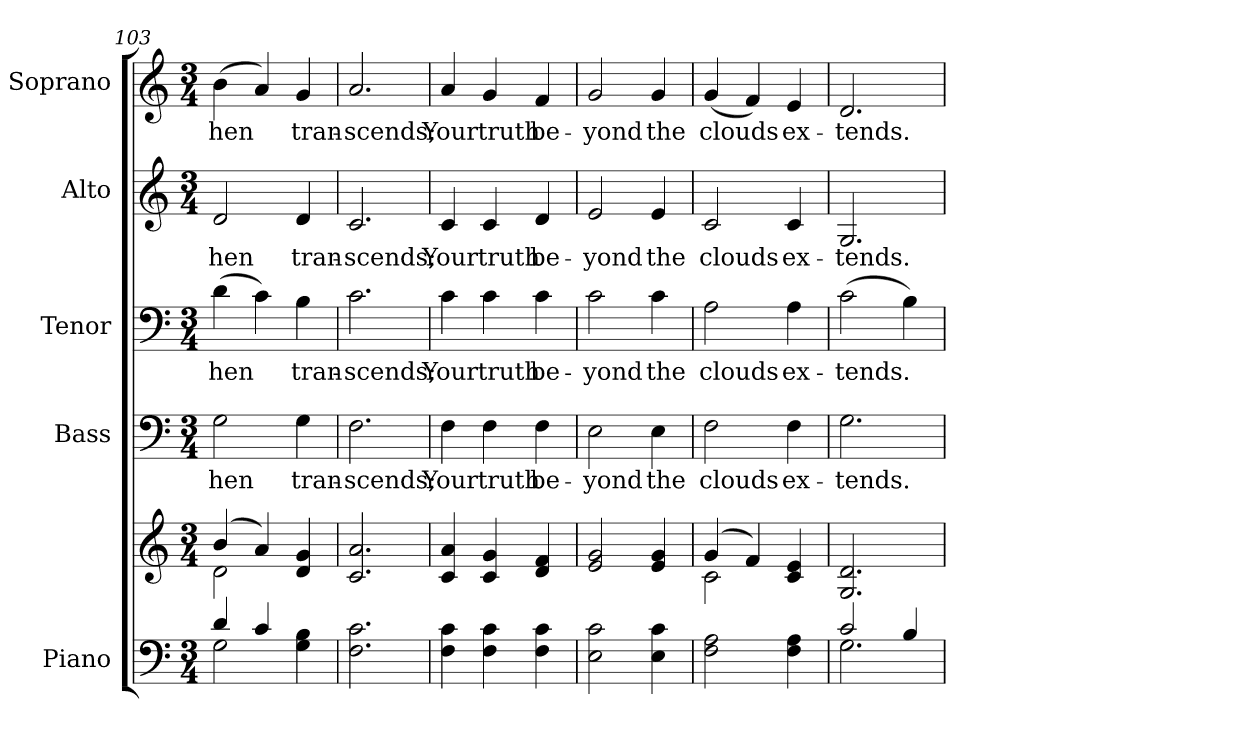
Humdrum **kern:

**kern	**kern	**kern	**text	**kern	**text	**kern	**text	**kern	**text
*part5	*part5	*part4	*part4	*part3	*part3	*part2	*part2	*part1	*part1
*staff6	*staff5	*staff4	*staff4	*staff3	*staff3	*staff2	*staff2	*staff1	*staff1
*I"Piano	*	*I"Bass	*	*I"Tenor	*	*I"Alto	*	*I"Soprano	*
*I'Pno.	*	*I'B.	*	*I'T.	*	*I'A.	*	*I'S.	*
!!LO:PB:g=z
*clefF4	*clefG2	*clefF4	*	*clefF4	*	*clefG2	*	*clefG2	*
*k[]	*k[]	*k[]	*	*k[]	*	*k[]	*	*k[]	*
*C:	*C:	*C:	*	*C:	*	*C:	*	*C:	*
*M3/4	*M3/4	*M3/4	*	*M3/4	*	*M3/4	*	*M3/4	*
=103	=103	=103	=103	=103	=103	=103	=103	=103	=103
*^	*^	*	*	*	*	*	*	*	*
!	!	!	!	!	!LO:LY:b:color=#000000	!	!	!	!	!	!
!	!	!	!	!	!	!	!LO:LY:b:color=#000000	!	!	!	!
!	!	!	!	!	!	!	!	!	!LO:LY:b:color=#000000	!	!
!	!	!	!	!	!	!	!	!	!	!	!LO:LY:b:color=#000000
4di/	2Gi\	(4bi/	2di\	2Gi\	hen	(4di\	hen	2di/	hen	(4bi\	hen
4ci/	.	4ai/)	.	.	.	4ci\)	.	.	.	4ai/)	.
!	!	!	!	!	!LO:LY:b:color=#000000	!	!	!	!	!	!
!	!	!	!	!	!	!	!LO:LY:b:color=#000000	!	!	!	!
!	!	!	!	!	!	!	!	!	!LO:LY:b:color=#000000	!	!
!	!	!	!	!	!	!	!	!	!	!	!LO:LY:b:color=#000000
4Gi\ 4Bi	4ryy	4di/ 4gi	4ryy	4Gi\	tran-	4Bi\	tran-	4di/	tran-	4gi/	tran-
*v	*v	*	*	*	*	*	*	*	*	*	*
*	*v	*v	*	*	*	*	*	*	*	*
=104	=104	=104	=104	=104	=104	=104	=104	=104	=104
*^	*^	*	*	*	*	*	*	*	*
!	!	!	!	!	!LO:LY:b:color=#000000	!	!	!	!	!	!
*v	*v	*	*	*	*	*	*	*	*	*	*
*	*v	*v	*	*	*	*	*	*	*	*
*^	*^	*	*	*	*	*	*	*	*
!	!	!	!	!	!	!	!LO:LY:b:color=#000000	!	!	!	!
*v	*v	*	*	*	*	*	*	*	*	*	*
*	*v	*v	*	*	*	*	*	*	*	*
*^	*^	*	*	*	*	*	*	*	*
!	!	!	!	!	!	!	!	!	!LO:LY:b:color=#000000	!	!
*v	*v	*	*	*	*	*	*	*	*	*	*
*	*v	*v	*	*	*	*	*	*	*	*
*^	*^	*	*	*	*	*	*	*	*
!	!	!	!	!	!	!	!	!	!	!	!LO:LY:b:color=#000000
*v	*v	*	*	*	*	*	*	*	*	*	*
*	*v	*v	*	*	*	*	*	*	*	*
2.Fi\ 2.ci	2.ci/ 2.ai	2.Fi\	-scends;	2.ci\	-scends;	2.ci/	-scends;	2.ai/	-scends;
=105	=105	=105	=105	=105	=105	=105	=105	=105	=105
!	!	!	!LO:LY:b:color=#000000	!	!	!	!	!	!
!	!	!	!	!	!LO:LY:b:color=#000000	!	!	!	!
!	!	!	!	!	!	!	!LO:LY:b:color=#000000	!	!
!	!	!	!	!	!	!	!	!	!LO:LY:b:color=#000000
4Fi\ 4ci	4ci/ 4ai	4Fi\	Your	4ci\	Your	4ci/	Your	4ai/	Your
!	!	!	!LO:LY:b:color=#000000	!	!	!	!	!	!
!	!	!	!	!	!LO:LY:b:color=#000000	!	!	!	!
!	!	!	!	!	!	!	!LO:LY:b:color=#000000	!	!
!	!	!	!	!	!	!	!	!	!LO:LY:b:color=#000000
4Fi\ 4ci	4ci/ 4gi	4Fi\	truth	4ci\	truth	4ci/	truth	4gi/	truth
!	!	!	!LO:LY:b:color=#000000	!	!	!	!	!	!
!	!	!	!	!	!LO:LY:b:color=#000000	!	!	!	!
!	!	!	!	!	!	!	!LO:LY:b:color=#000000	!	!
!	!	!	!	!	!	!	!	!	!LO:LY:b:color=#000000
4Fi\ 4ci	4di/ 4fi	4Fi\	be-	4ci\	be-	4di/	be-	4fi/	be-
=106	=106	=106	=106	=106	=106	=106	=106	=106	=106
!	!	!	!LO:LY:b:color=#000000	!	!	!	!	!	!
!	!	!	!	!	!LO:LY:b:color=#000000	!	!	!	!
!	!	!	!	!	!	!	!LO:LY:b:color=#000000	!	!
!	!	!	!	!	!	!	!	!	!LO:LY:b:color=#000000
2Ei\ 2ci	2ei/ 2gi	2Ei\	-yond	2ci\	-yond	2ei/	-yond	2gi/	-yond
!	!	!	!LO:LY:b:color=#000000	!	!	!	!	!	!
!	!	!	!	!	!LO:LY:b:color=#000000	!	!	!	!
!	!	!	!	!	!	!	!LO:LY:b:color=#000000	!	!
!	!	!	!	!	!	!	!	!	!LO:LY:b:color=#000000
4Ei\ 4ci	4ei/ 4gi	4Ei\	the	4ci\	the	4ei/	the	4gi/	the
=107	=107	=107	=107	=107	=107	=107	=107	=107	=107
*	*^	*	*	*	*	*	*	*	*
!	!	!	!	!LO:LY:b:color=#000000	!	!	!	!	!	!
!	!	!	!	!	!	!LO:LY:b:color=#000000	!	!	!	!
!	!	!	!	!	!	!	!	!LO:LY:b:color=#000000	!	!
!	!	!	!	!	!	!	!	!	!	!LO:LY:b:color=#000000
2Fi\ 2Ai	(4gi/	2ci\	2Fi\	clouds	2Ai\	clouds	2ci/	clouds	(4gi/	clouds
.	4fi/)	.	.	.	.	.	.	.	4fi/)	.
!	!	!	!	!LO:LY:b:color=#000000	!	!	!	!	!	!
!	!	!	!	!	!	!LO:LY:b:color=#000000	!	!	!	!
!	!	!	!	!	!	!	!	!LO:LY:b:color=#000000	!	!
!	!	!	!	!	!	!	!	!	!	!LO:LY:b:color=#000000
4Fi\ 4Ai	4ci/ 4ei	4ryy	4Fi\	ex-	4Ai\	ex-	4ci/	ex-	4ei/	ex-
*	*v	*v	*	*	*	*	*	*	*	*
=108	=108	=108	=108	=108	=108	=108	=108	=108	=108
*^	*	*	*	*	*	*	*	*	*
*	*	*^	*	*	*	*	*	*	*	*
!	!	!	!	!	!LO:LY:b:color=#000000	!	!	!	!	!	!
*	*	*v	*v	*	*	*	*	*	*	*	*
*	*	*^	*	*	*	*	*	*	*	*
!	!	!	!	!	!	!	!LO:LY:b:color=#000000	!	!	!	!
*	*	*v	*v	*	*	*	*	*	*	*	*
*	*	*^	*	*	*	*	*	*	*	*
!	!	!	!	!	!	!	!	!	!LO:LY:b:color=#000000	!	!
*	*	*v	*v	*	*	*	*	*	*	*	*
*	*	*^	*	*	*	*	*	*	*	*
!	!	!	!	!	!	!	!	!	!	!	!LO:LY:b:color=#000000
*	*	*v	*v	*	*	*	*	*	*	*	*
2ci/	2.Gi\	2.Gi/ 2.di	2.Gi\	-tends.	(2ci\	-tends.	2.Gi/	-tends.	2.di/	-tends.
4Bi/	.	.	.	.	4Bi\)	.	.	.	.	.
*v	*v	*	*	*	*	*	*	*	*	*
=	=	=	=	=	=	=	=	=	=
*-	*-	*-	*-	*-	*-	*-	*-	*-	*-
